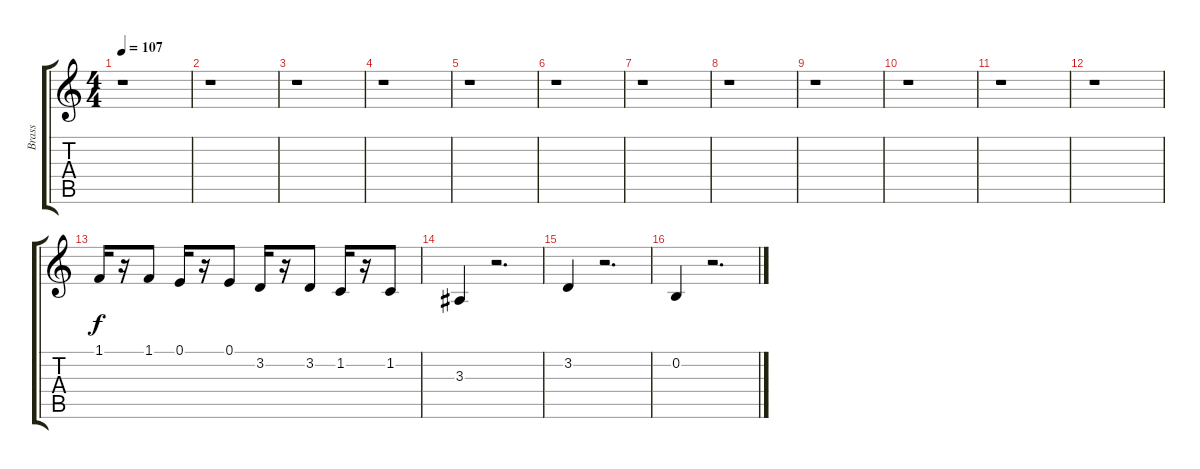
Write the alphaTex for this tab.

\track ("Brass" "Brass") {instrument brasssection}
\staff {score tabs}
\tuning (E4 B3 G3 D3 A2 E2) {hide}
\ts (4 4)
\tempo 107
\clef g2
\ks c
r.1{dy f} |
r.1 |
r.1 |
r.1 |
r.1 |
r.1 |
r.1 |
r.1 |
r.1 |
r.1 |
r.1 |
r.1 |
1.1.16 r.16 1.1.8 0.1.16 r.16 0.1.8 3.2.16 r.16 3.2.8 1.2.16 r.16 1.2.8 |
3.3.4 r.2{d} |
3.2.4 r.2{d} |
0.2.4 r.2{d}
